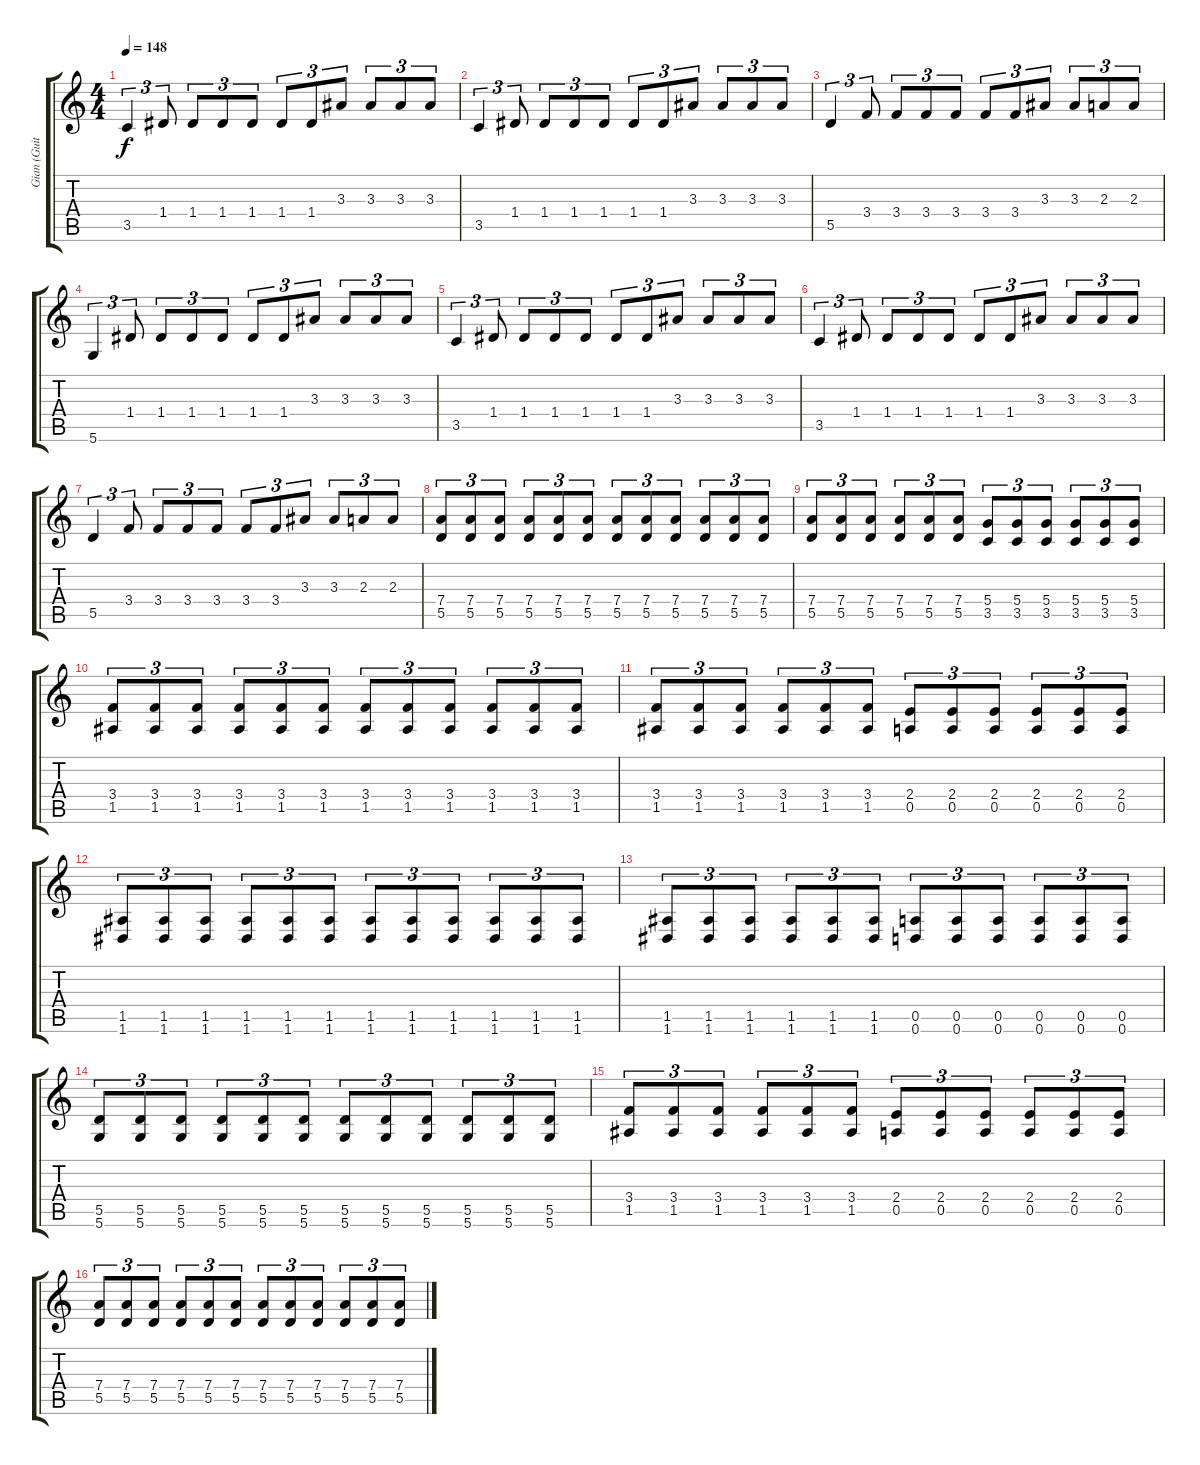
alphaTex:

\track ("Gian (Guitar)" "Gian (Guit") {instrument overdrivenguitar}
\staff {score tabs}
\tuning (E4 B3 G3 D3 A2 D2) {hide}
\ts (4 4)
\tempo 148
\clef g2
\ks c
3.5.4{tu (3 2) dy f} 1.4.8{tu (3 2)} 1.4.8{tu (3 2)} 1.4.8{tu (3 2)} 1.4.8{tu (3 2)} 1.4.8{tu (3 2)} 1.4.8{tu (3 2)} 3.3.8{tu (3 2)} 3.3.8{tu (3 2)} 3.3.8{tu (3 2)} 3.3.8{tu (3 2)} |
3.5.4{tu (3 2)} 1.4.8{tu (3 2)} 1.4.8{tu (3 2)} 1.4.8{tu (3 2)} 1.4.8{tu (3 2)} 1.4.8{tu (3 2)} 1.4.8{tu (3 2)} 3.3.8{tu (3 2)} 3.3.8{tu (3 2)} 3.3.8{tu (3 2)} 3.3.8{tu (3 2)} |
5.5.4{tu (3 2)} 3.4.8{tu (3 2)} 3.4.8{tu (3 2)} 3.4.8{tu (3 2)} 3.4.8{tu (3 2)} 3.4.8{tu (3 2)} 3.4.8{tu (3 2)} 3.3.8{tu (3 2)} 3.3.8{tu (3 2)} 2.3.8{tu (3 2)} 2.3.8{tu (3 2)} |
5.6.4{tu (3 2)} 1.4.8{tu (3 2)} 1.4.8{tu (3 2)} 1.4.8{tu (3 2)} 1.4.8{tu (3 2)} 1.4.8{tu (3 2)} 1.4.8{tu (3 2)} 3.3.8{tu (3 2)} 3.3.8{tu (3 2)} 3.3.8{tu (3 2)} 3.3.8{tu (3 2)} |
3.5.4{tu (3 2)} 1.4.8{tu (3 2)} 1.4.8{tu (3 2)} 1.4.8{tu (3 2)} 1.4.8{tu (3 2)} 1.4.8{tu (3 2)} 1.4.8{tu (3 2)} 3.3.8{tu (3 2)} 3.3.8{tu (3 2)} 3.3.8{tu (3 2)} 3.3.8{tu (3 2)} |
3.5.4{tu (3 2)} 1.4.8{tu (3 2)} 1.4.8{tu (3 2)} 1.4.8{tu (3 2)} 1.4.8{tu (3 2)} 1.4.8{tu (3 2)} 1.4.8{tu (3 2)} 3.3.8{tu (3 2)} 3.3.8{tu (3 2)} 3.3.8{tu (3 2)} 3.3.8{tu (3 2)} |
5.5.4{tu (3 2)} 3.4.8{tu (3 2)} 3.4.8{tu (3 2)} 3.4.8{tu (3 2)} 3.4.8{tu (3 2)} 3.4.8{tu (3 2)} 3.4.8{tu (3 2)} 3.3.8{tu (3 2)} 3.3.8{tu (3 2)} 2.3.8{tu (3 2)} 2.3.8{tu (3 2)} |
(7.4 5.5).8{tu (3 2)} (7.4 5.5).8{tu (3 2)} (7.4 5.5).8{tu (3 2)} (7.4 5.5).8{tu (3 2)} (7.4 5.5).8{tu (3 2)} (7.4 5.5).8{tu (3 2)} (7.4 5.5).8{tu (3 2)} (7.4 5.5).8{tu (3 2)} (7.4 5.5).8{tu (3 2)} (7.4 5.5).8{tu (3 2)} (7.4 5.5).8{tu (3 2)} (7.4 5.5).8{tu (3 2)} |
(7.4 5.5).8{tu (3 2)} (7.4 5.5).8{tu (3 2)} (7.4 5.5).8{tu (3 2)} (7.4 5.5).8{tu (3 2)} (7.4 5.5).8{tu (3 2)} (7.4 5.5).8{tu (3 2)} (5.4 3.5).8{tu (3 2)} (5.4 3.5).8{tu (3 2)} (5.4 3.5).8{tu (3 2)} (5.4 3.5).8{tu (3 2)} (5.4 3.5).8{tu (3 2)} (5.4 3.5).8{tu (3 2)} |
(3.4 1.5).8{tu (3 2)} (3.4 1.5).8{tu (3 2)} (3.4 1.5).8{tu (3 2)} (3.4 1.5).8{tu (3 2)} (3.4 1.5).8{tu (3 2)} (3.4 1.5).8{tu (3 2)} (3.4 1.5).8{tu (3 2)} (3.4 1.5).8{tu (3 2)} (3.4 1.5).8{tu (3 2)} (3.4 1.5).8{tu (3 2)} (3.4 1.5).8{tu (3 2)} (3.4 1.5).8{tu (3 2)} |
(3.4 1.5).8{tu (3 2)} (3.4 1.5).8{tu (3 2)} (3.4 1.5).8{tu (3 2)} (3.4 1.5).8{tu (3 2)} (3.4 1.5).8{tu (3 2)} (3.4 1.5).8{tu (3 2)} (2.4 0.5).8{tu (3 2)} (2.4 0.5).8{tu (3 2)} (2.4 0.5).8{tu (3 2)} (2.4 0.5).8{tu (3 2)} (2.4 0.5).8{tu (3 2)} (2.4 0.5).8{tu (3 2)} |
(1.5 1.6).8{tu (3 2)} (1.5 1.6).8{tu (3 2)} (1.5 1.6).8{tu (3 2)} (1.5 1.6).8{tu (3 2)} (1.5 1.6).8{tu (3 2)} (1.5 1.6).8{tu (3 2)} (1.5 1.6).8{tu (3 2)} (1.5 1.6).8{tu (3 2)} (1.5 1.6).8{tu (3 2)} (1.5 1.6).8{tu (3 2)} (1.5 1.6).8{tu (3 2)} (1.5 1.6).8{tu (3 2)} |
(1.5 1.6).8{tu (3 2)} (1.5 1.6).8{tu (3 2)} (1.5 1.6).8{tu (3 2)} (1.5 1.6).8{tu (3 2)} (1.5 1.6).8{tu (3 2)} (1.5 1.6).8{tu (3 2)} (0.5 0.6).8{tu (3 2)} (0.5 0.6).8{tu (3 2)} (0.5 0.6).8{tu (3 2)} (0.5 0.6).8{tu (3 2)} (0.5 0.6).8{tu (3 2)} (0.5 0.6).8{tu (3 2)} |
(5.5 5.6).8{tu (3 2)} (5.5 5.6).8{tu (3 2)} (5.5 5.6).8{tu (3 2)} (5.5 5.6).8{tu (3 2)} (5.5 5.6).8{tu (3 2)} (5.5 5.6).8{tu (3 2)} (5.5 5.6).8{tu (3 2)} (5.5 5.6).8{tu (3 2)} (5.5 5.6).8{tu (3 2)} (5.5 5.6).8{tu (3 2)} (5.5 5.6).8{tu (3 2)} (5.5 5.6).8{tu (3 2)} |
(3.4 1.5).8{tu (3 2)} (3.4 1.5).8{tu (3 2)} (3.4 1.5).8{tu (3 2)} (3.4 1.5).8{tu (3 2)} (3.4 1.5).8{tu (3 2)} (3.4 1.5).8{tu (3 2)} (2.4 0.5).8{tu (3 2)} (2.4 0.5).8{tu (3 2)} (2.4 0.5).8{tu (3 2)} (2.4 0.5).8{tu (3 2)} (2.4 0.5).8{tu (3 2)} (2.4 0.5).8{tu (3 2)} |
(7.4 5.5).8{tu (3 2)} (7.4 5.5).8{tu (3 2)} (7.4 5.5).8{tu (3 2)} (7.4 5.5).8{tu (3 2)} (7.4 5.5).8{tu (3 2)} (7.4 5.5).8{tu (3 2)} (7.4 5.5).8{tu (3 2)} (7.4 5.5).8{tu (3 2)} (7.4 5.5).8{tu (3 2)} (7.4 5.5).8{tu (3 2)} (7.4 5.5).8{tu (3 2)} (7.4 5.5).8{tu (3 2)}
